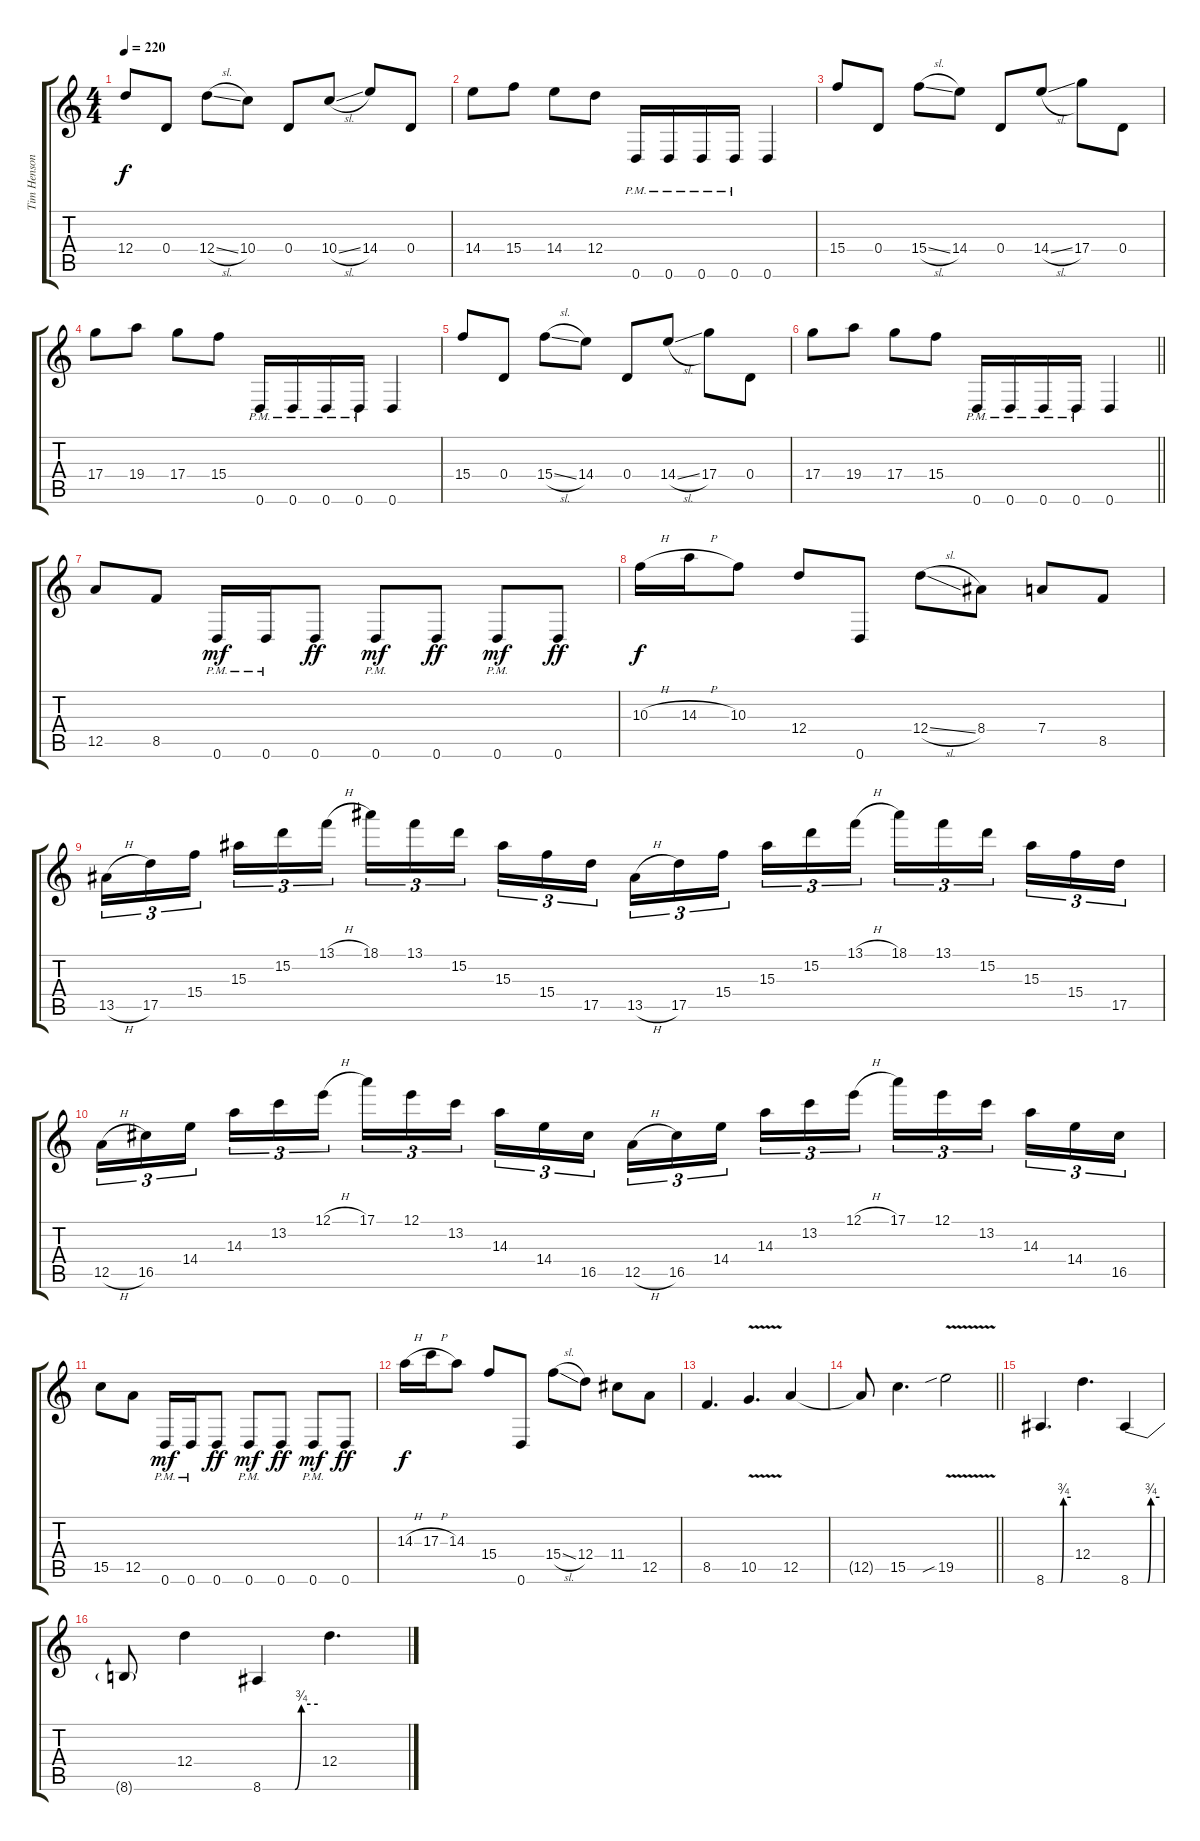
\track ("Tim Henson" "Tim Henson") {instrument distortionguitar}
\staff {score tabs}
\tuning (E4 B3 G3 D3 A2 D2) {hide}
\ts (4 4)
\tempo 220
\clef g2
\ks c
12.4.8{dy f} 0.4.8 12.4{sl}.8 10.4.8 0.4.8 10.4{sl}.8 14.4.8 0.4.8 |
14.4.8 15.4.8 14.4.8 12.4.8 0.6{pm}.16 0.6{pm}.16 0.6{pm}.16 0.6{pm}.16 0.6.4 |
15.4.8{balance 16} 0.4.8 15.4{sl}.8 14.4.8 0.4.8 14.4{sl}.8 17.4.8 0.4.8 |
17.4.8 19.4.8 17.4.8 15.4.8 0.6{pm}.16 0.6{pm}.16 0.6{pm}.16 0.6{pm}.16 0.6.4 |
15.4.8 0.4.8 15.4{sl}.8 14.4.8 0.4.8 14.4{sl}.8 17.4.8 0.4.8 |
\barLineRight lightlight
17.4.8 19.4.8 17.4.8 15.4.8 0.6{pm}.16 0.6{pm}.16 0.6{pm}.16 0.6{pm}.16 0.6.4 |
12.5.8{balance 8} 8.5.8 0.6{pm}.16{dy mf} 0.6{pm}.16 0.6.8{dy ff} 0.6{pm}.8{dy mf} 0.6.8{dy ff} 0.6{pm}.8{dy mf} 0.6.8{dy ff} |
10.3{h}.16{dy f} 14.3{h}.16 10.3.8 12.4.8 0.6.8 12.4{sl}.8 8.4.8 7.4.8 8.5.8 |
13.5{h}.16{tu (3 2) balance 0} 17.5.16{tu (3 2)} 15.4.16{tu (3 2) beam splitsecondary} 15.3.16{tu (3 2)} 15.2.16{tu (3 2)} 13.1{h}.16{tu (3 2)} 18.1.16{tu (3 2)} 13.1.16{tu (3 2)} 15.2.16{tu (3 2) beam splitsecondary} 15.3.16{tu (3 2)} 15.4.16{tu (3 2)} 17.5.16{tu (3 2)} 13.5{h}.16{tu (3 2)} 17.5.16{tu (3 2)} 15.4.16{tu (3 2) beam splitsecondary} 15.3.16{tu (3 2)} 15.2.16{tu (3 2)} 13.1{h}.16{tu (3 2)} 18.1.16{tu (3 2)} 13.1.16{tu (3 2)} 15.2.16{tu (3 2) beam splitsecondary} 15.3.16{tu (3 2)} 15.4.16{tu (3 2)} 17.5.16{tu (3 2)} |
12.5{h}.16{tu (3 2)} 16.5.16{tu (3 2)} 14.4.16{tu (3 2) beam splitsecondary} 14.3.16{tu (3 2)} 13.2.16{tu (3 2)} 12.1{h}.16{tu (3 2)} 17.1.16{tu (3 2)} 12.1.16{tu (3 2)} 13.2.16{tu (3 2) beam splitsecondary} 14.3.16{tu (3 2)} 14.4.16{tu (3 2)} 16.5.16{tu (3 2)} 12.5{h}.16{tu (3 2)} 16.5.16{tu (3 2)} 14.4.16{tu (3 2) beam splitsecondary} 14.3.16{tu (3 2)} 13.2.16{tu (3 2)} 12.1{h}.16{tu (3 2)} 17.1.16{tu (3 2)} 12.1.16{tu (3 2)} 13.2.16{tu (3 2) beam splitsecondary} 14.3.16{tu (3 2)} 14.4.16{tu (3 2)} 16.5.16{tu (3 2)} |
15.5.8{balance 16} 12.5.8 0.6{pm}.16{dy mf} 0.6{pm}.16 0.6.8{dy ff} 0.6{pm}.8{dy mf} 0.6.8{dy ff} 0.6{pm}.8{dy mf} 0.6.8{dy ff} |
14.3{h}.16{dy f} 17.3{h}.16 14.3.8 15.4.8 0.6.8 15.4{sl}.8 12.4.8 11.4.8 12.5.8 |
8.5.4{d} 10.5{v}.4{d} 12.5.4 |
\barLineRight lightlight
12.5{t}.8 15.5.4{d} 19.5{v sib}.2 |
8.6{be (custom 0 0 35 0 42 3 60 3)}.4{d balance 16} 12.4.4{d} 8.6{be (custom 0 0 35 0 42 3 60 3)}.4 |
8.6{t}.8 12.4.4 8.6{be (custom 0 0 35 0 42 3 60 3)}.4 12.4.4{d}
